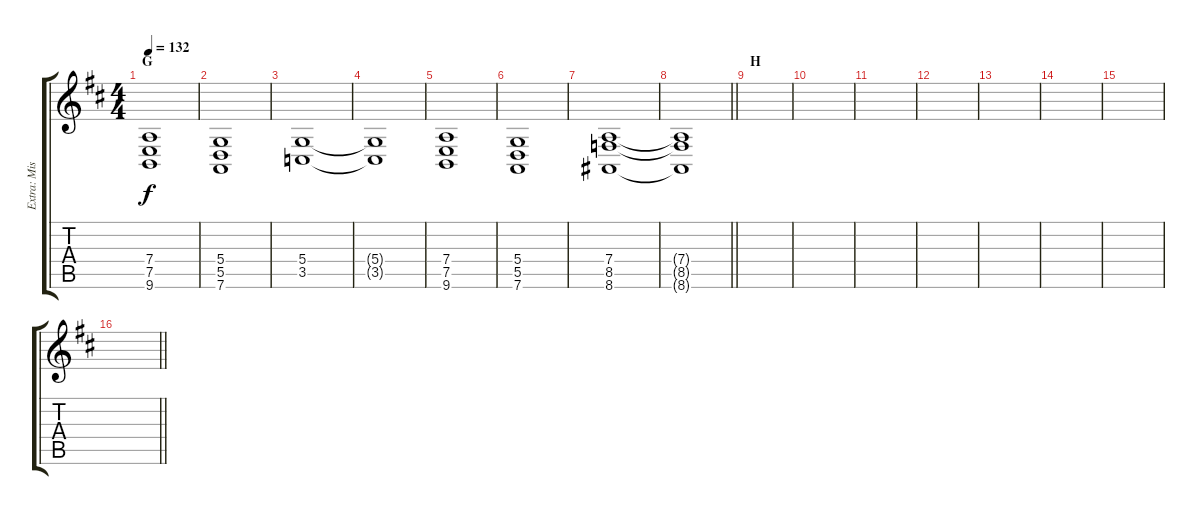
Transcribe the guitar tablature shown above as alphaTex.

\track ("Extra: Misc" "Extra: Mis") {instrument sitar}
\staff {score tabs}
\tuning (E4 B3 G3 D3 A2 D2) {hide}
\ts (4 4)
\section ("" "G")
\tempo 132
\clef g2
\ks d
(7.4 7.5 9.6).1{dy f} |
(5.4 5.5 7.6).1 |
(5.4 3.5).1 |
(5.4{t} 3.5{t}).1 |
(7.4 7.5 9.6).1 |
(5.4 5.5 7.6).1 |
(7.4 8.5 8.6).1 |
\barLineRight lightlight
(7.4{t} 8.5{t} 8.6{t}).1 |
\section ("" "H")
|
|
|
|
|
|
|
\barLineRight lightlight
